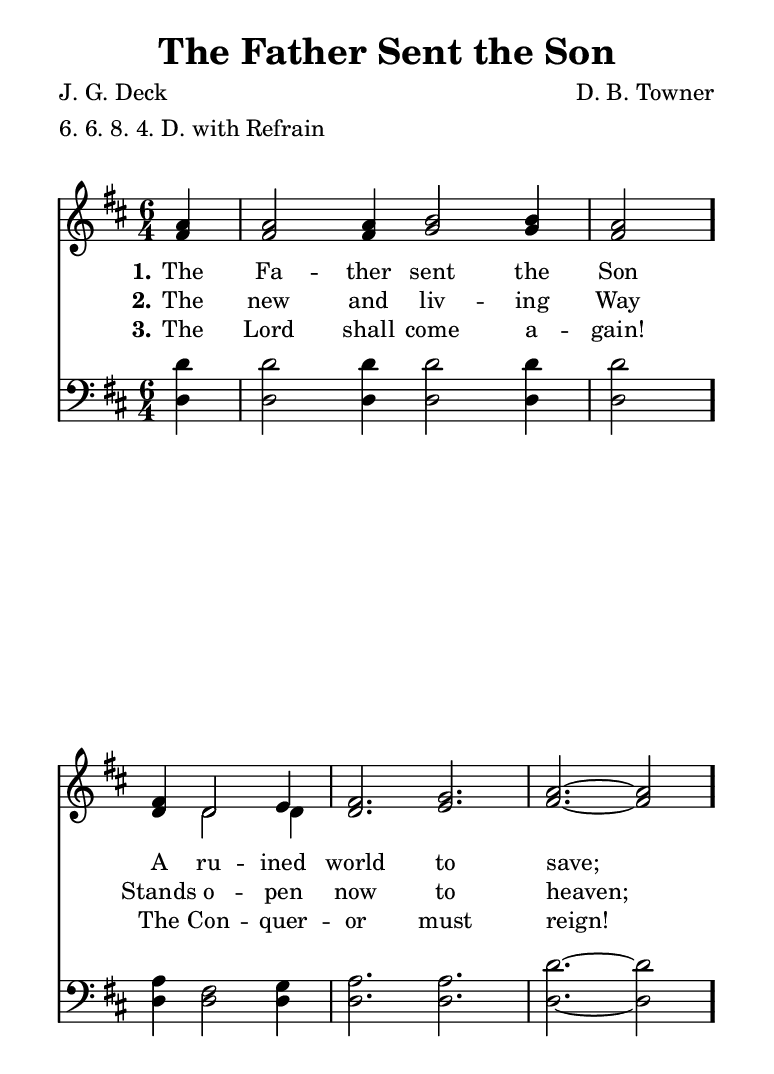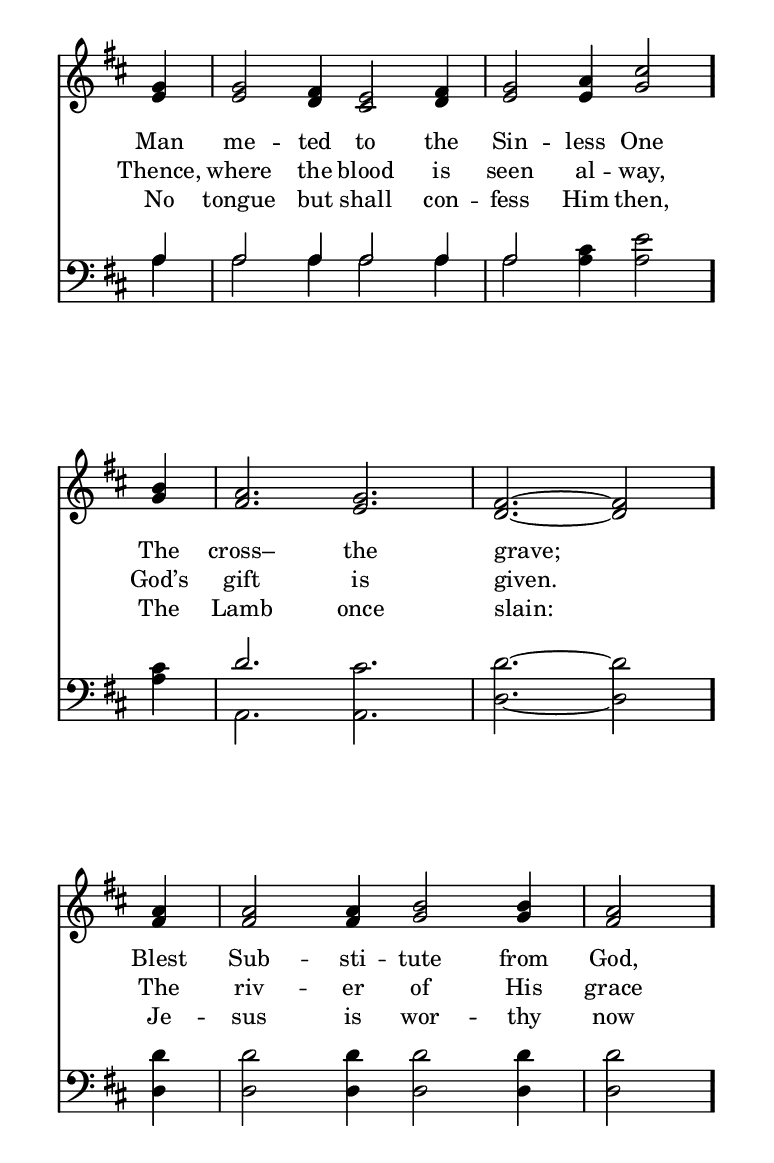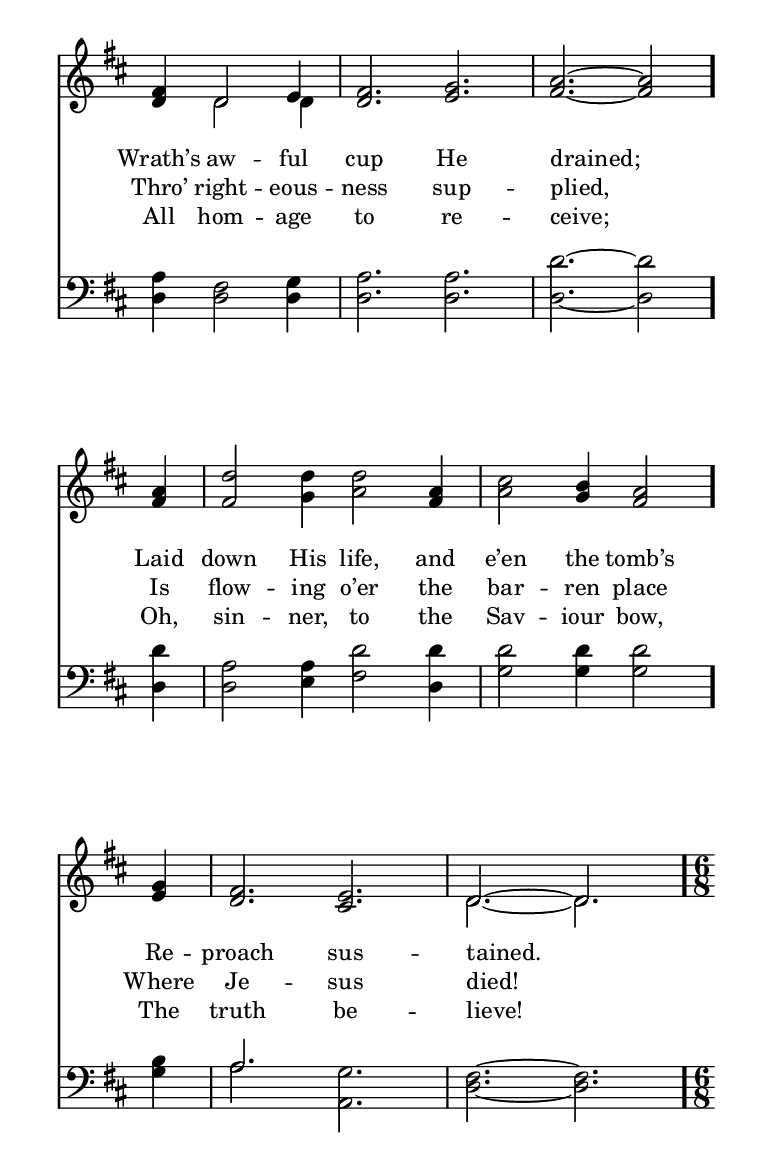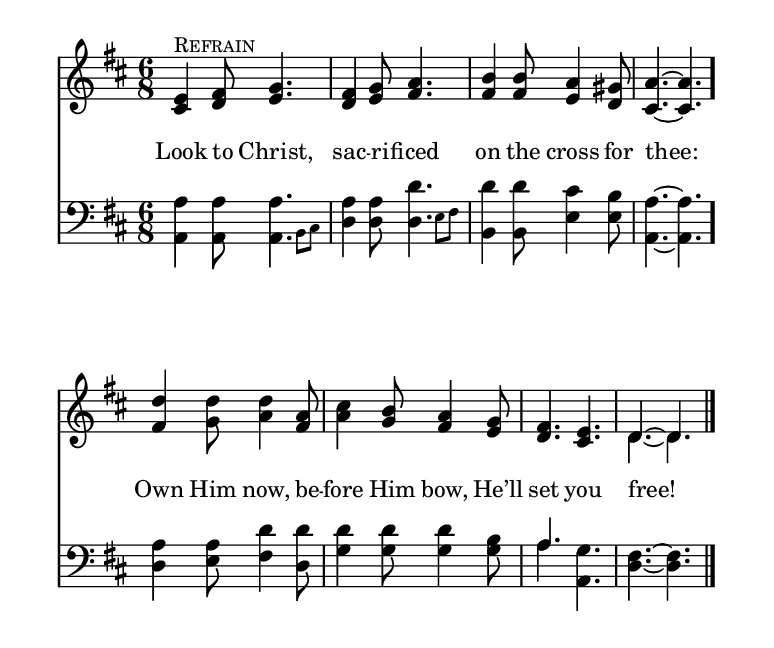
\include "common/global.ily"
\paper {
  \include "common/paper.ily"
  ragged-last-bottom = ##t
  page-count = #(cond (is-eogsized 2) (#t #f))
}

\header{
  %gospel
  hymnnumber = "120"
  title = "The Father Sent the Son"
  tunename = "Anywhere With Jesus"
  meter = "6. 6. 8. 4. D. with Refrain"
  poet = "J. G. Deck"
  composer = "D. B. Towner"
  %copyright = ""
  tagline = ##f
}

% for fermata in MIDI
ta = { \tempo 2=80 }
tb = { \tempo 2=40 }

patternAA = { c4 c2 }

patternBA = { c4 c2 c4 | c2. c2. | c2. ~ c2  }
patternBB = {       c4 | c2. c2. | c2. ~ c2  }
patternBC = {       c4 | c2. c2. | c2. ~ c2. }

patternCA = { c4 c8 c4. | c4 c8 c4. | c4 c8 c4 c8 | c4. ~ c4. }
patternCB = \patternCA % grace notes

patternDA = { c4 c8 c4 c8 | c4 c8 c4 c8 | c4. c4. | c4. ~ c4. }

global = {
  \include "common/overrides.ily"
  \override Staff.TimeSignature.style = #'numbered
  \time 6/4
  \override Score.MetronomeMark.transparent = ##t % hide all fermata changes too
  \ta
  \key d \major
  \partial 4
  \autoBeamOff
}

notesSoprano = {
\global
\relative c'' {

  \time 6/4

  \changePitch \patternAA { a | a a b b | a }
  \changePitch \patternBA { fis d e | fis g | a a } \break
  \changePitch \patternAA { g | g fis e fis | g a cis }
  \changePitch \patternBB { b | a g | fis fis } \break

  \changePitch \patternAA { a | a a b b | a }
  \changePitch \patternBA { fis d e | fis g | a a } \break
  \changePitch \patternAA { a | d d d a | cis b a }
  \changePitch \patternBC { g | fis e | d d } \break

  \pageBreak
  \time 6/8

  << s^\markup { \small \caps "Refrain" }
  \changePitch \patternCA { e fis g | fis g a | b b a gis | a a  } >> \break
  \changePitch \patternDA { d d d a | cis b a g | fis e | d d }

  \bar "|."

}
}

notesAlto = {
\global
\relative e' {

  \changePitch \patternAA { fis | fis fis g g | fis }
  \changePitch \patternBA { d d d | d e | fis fis }
  \changePitch \patternAA { e | e d cis d | e e g }
  \changePitch \patternBB { g | fis e | d d }

  \changePitch \patternAA { fis | fis fis g g | fis }
  \changePitch \patternBA { d d d | d e | fis fis }
  \changePitch \patternAA { fis | fis g a fis | a g fis }
  \changePitch \patternBC { e | d cis | d d }

  \changePitch \patternCA { cis d e | d e fis | fis fis e d | cis cis }
  \changePitch \patternDA { fis g a fis | a g fis e | d cis | d d }

}
}

notesTenor = {
\global
\relative a {

  \changePitch \patternAA { d | d d d d | d }
  \changePitch \patternBA { a fis g | a a | d d }
  \changePitch \patternAA { a | a a a a | a cis e }
  \changePitch \patternBB { cis | d cis | d d }

  \changePitch \patternAA { d | d d d d | d }
  \changePitch \patternBA { a fis g | a a | d d  }
  \changePitch \patternAA { d | a a d d | d d d }
  \changePitch \patternBC { b | a g | fis fis }

  \changePitch \patternCB { a a a | a a d | d d cis b | a a  }
  \changePitch \patternDA { a a d d | d d d b | a g | fis fis }

}
}

notesBass = {
\global
\relative f {

  \changePitch \patternAA { d | d d d d | d }
  \changePitch \patternBA { d d d | d d | d d }
  \changePitch \patternAA { a' | a a a a | a a a }
  \changePitch \patternBB { a | a, a | d d }

  \changePitch \patternAA { d | d d d d | d }
  \changePitch \patternBA { d d d | d d | d d }
  \changePitch \patternAA { d | d e fis d | g g g }
  \changePitch \patternBC { g | a a, | d d }

  %\changePitch \patternCB { a a a \grace { b8[ cis8] } | d d d \grace { e8[ fis8] } | b b e e | a, a }
  a4 a8 \afterGrace a4. { b8[ cis8] } | d4 d8 \afterGrace d4. { e8[ fis8] } | b,4 b8 e4 e8 | a,4. ~ a4.
  \changePitch \patternDA { d e fis d | g g g g | a a, | d d }

}
}

Refrain = \lyricmode {

Look to Christ, sac -- ri -- ficed on the cross for thee: \bar "."
Own Him now, be -- fore Him bow, He’ll set you free! \bar "."

}

wordsA = \lyricmode {
\set stanza = "1."

The Fa -- ther sent the Son \bar "."
A ru -- ined world to save; \bar "."
Man me -- ted to the Sin -- less One \bar "."
The cross– the grave; \bar "."
Blest Sub -- sti -- tute from God, \bar "."
Wrath’s aw -- ful cup He drained; \bar "."
Laid down His life, and e’en the tomb’s \bar "."
Re -- proach sus -- tained. \bar "."

}

wordsB = \lyricmode {
\set stanza = "2."

The new and liv -- ing Way
Stands o -- pen now to heaven;
Thence, where the blood is seen al -- way,
God’s gift is given.
The riv -- er of His grace
Thro’ right -- eous -- ness sup -- plied,
Is flow -- ing o’er the bar -- ren place
Where Je -- sus died!

\Refrain

}

wordsC = \lyricmode {
\set stanza = "3."

The Lord shall come a -- gain!
The Con -- quer -- or must reign! % "Conquerer" (not "Conqueror") is the spelling in the original
No tongue but shall con -- fess Him then,
The Lamb once slain:
Je -- sus is wor -- thy now
All hom -- age to re -- ceive;
Oh, sin -- ner, to the Sav -- iour bow,
The truth be -- lieve!

}

\score {
  \context ChoirStaff <<
    \context Staff = upper <<
      \set Staff.autoBeaming = ##f
      \set ChoirStaff.systemStartDelimiter = #'SystemStartBar
      \set ChoirStaff.printPartCombineTexts = ##f
      \partcombine #'(2 . 9) \notesSoprano \notesAlto
      \context NullVoice = sopranos { \voiceOne << \notesSoprano >> }
      \context NullVoice = altos { \voiceTwo << \notesAlto >> }
      \context Lyrics = one   \lyricsto sopranos \wordsA
      \context Lyrics = two   \lyricsto sopranos \wordsB
      \context Lyrics = three \lyricsto sopranos \wordsC
    >>
    \context Staff = men <<
      \set Staff.autoBeaming = ##f
      \clef bass
      \set ChoirStaff.printPartCombineTexts = ##f
      \partcombine #'(2 . 9) \notesTenor \notesBass
      \context NullVoice = tenors { \voiceOne << \notesTenor >> }
      \context NullVoice = basses { \voiceTwo << \notesBass >> }
    >>
  >>
  \layout {
    \include "common/layout.ily"
  }
  \midi{
    \include "common/midi.ily"
  }
}

\version "2.19.49"  % necessary for upgrading to future LilyPond versions.

% vi:set et ts=2 sw=2 ai nocindent syntax=lilypond:
